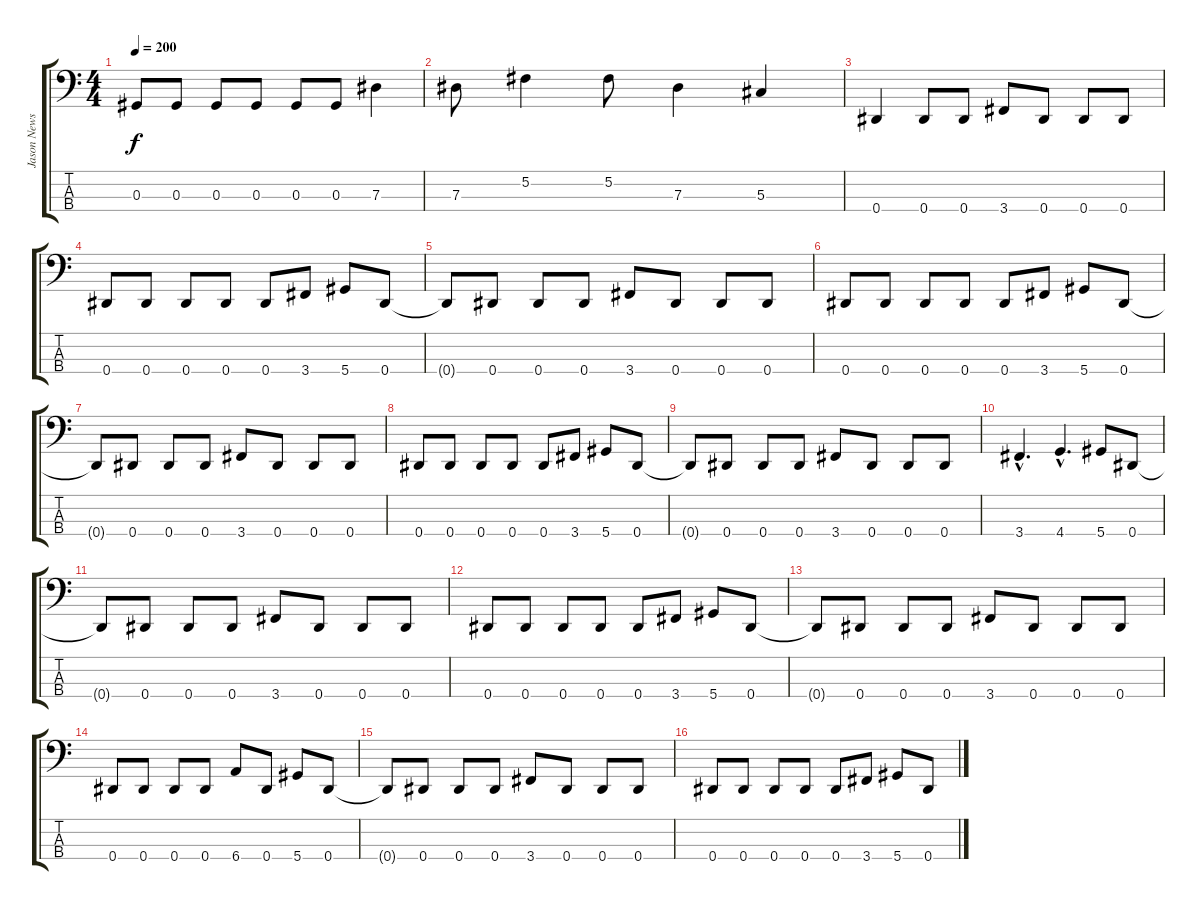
\track ("Jason Newsted" "Jason News") {instrument electricbasspick}
\staff {score tabs}
\tuning (Gb2 Db2 Ab1 Eb1) {hide}
\ts (4 4)
\tempo 200
\clef f4
\ks c
0.3{t}.8{dy f} 0.3.8 0.3.8 0.3.8 0.3.8 0.3.8 7.3.4 |
7.3.8 5.2.4 5.2.8 7.3.4 5.3.4 |
0.4.4 0.4.8 0.4.8 3.4.8 0.4.8 0.4.8 0.4.8 |
0.4.8 0.4.8 0.4.8 0.4.8 0.4.8 3.4.8 5.4.8 0.4.8 |
0.4{t}.8 0.4.8 0.4.8 0.4.8 3.4.8 0.4.8 0.4.8 0.4.8 |
0.4.8 0.4.8 0.4.8 0.4.8 0.4.8 3.4.8 5.4.8 0.4.8 |
0.4{t}.8 0.4.8 0.4.8 0.4.8 3.4.8 0.4.8 0.4.8 0.4.8 |
0.4.8 0.4.8 0.4.8 0.4.8 0.4.8 3.4.8 5.4.8 0.4.8 |
0.4{t}.8 0.4.8 0.4.8 0.4.8 3.4.8 0.4.8 0.4.8 0.4.8 |
3.4{hac}.4{d} 4.4{hac}.4{d} 5.4.8 0.4.8 |
0.4{t}.8 0.4.8 0.4.8 0.4.8 3.4.8 0.4.8 0.4.8 0.4.8 |
0.4.8 0.4.8 0.4.8 0.4.8 0.4.8 3.4.8 5.4.8 0.4.8 |
0.4{t}.8 0.4.8 0.4.8 0.4.8 3.4.8 0.4.8 0.4.8 0.4.8 |
0.4.8 0.4.8 0.4.8 0.4.8 6.4.8 0.4.8 5.4.8 0.4.8 |
0.4{t}.8 0.4.8 0.4.8 0.4.8 3.4.8 0.4.8 0.4.8 0.4.8 |
0.4.8 0.4.8 0.4.8 0.4.8 0.4.8 3.4.8 5.4.8 0.4.8
